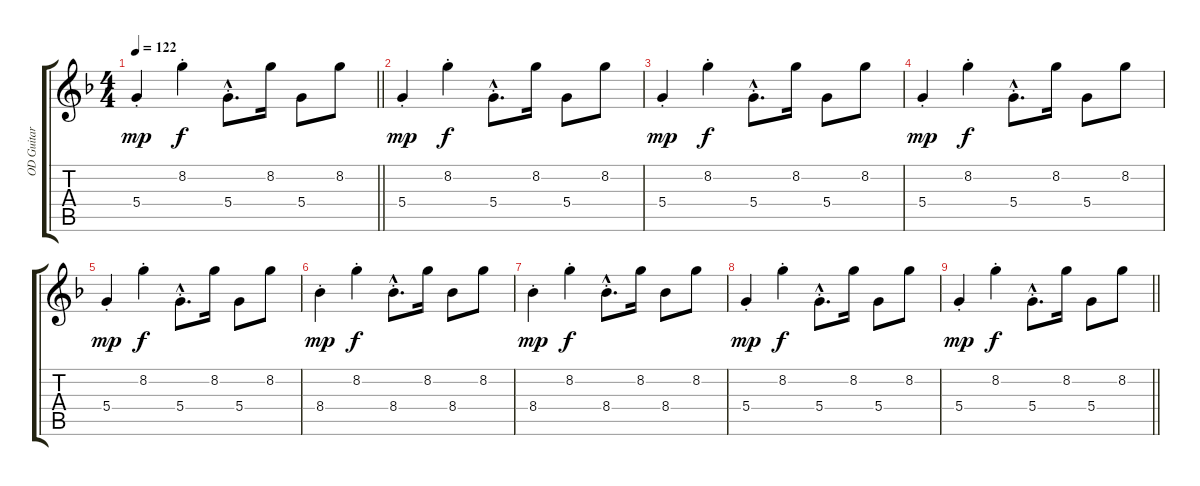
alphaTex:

\track ("OD Guitar" "OD Guitar") {instrument overdrivenguitar}
\staff {score tabs}
\tuning (E4 B3 G3 D3 A2 E2) {hide}
\ts (4 4)
\tempo 122
\clef g2
\barLineRight lightlight
\ks f
5.4{st}.4{dy mp} 8.2{st}.4{dy f} 5.4{hac st}.8{d} 8.2.16 5.4.8 8.2.8 |
5.4{st}.4{dy mp} 8.2{st}.4{dy f} 5.4{hac st}.8{d} 8.2.16 5.4.8 8.2.8 |
5.4{st}.4{dy mp} 8.2{st}.4{dy f} 5.4{hac st}.8{d} 8.2.16 5.4.8 8.2.8 |
5.4{st}.4{dy mp} 8.2{st}.4{dy f} 5.4{hac st}.8{d} 8.2.16 5.4.8 8.2.8 |
5.4{st}.4{dy mp} 8.2{st}.4{dy f} 5.4{hac st}.8{d} 8.2.16 5.4.8 8.2.8 |
8.4{st}.4{dy mp} 8.2{st}.4{dy f} 8.4{hac st}.8{d} 8.2.16 8.4.8 8.2.8 |
8.4{st}.4{dy mp} 8.2{st}.4{dy f} 8.4{hac st}.8{d} 8.2.16 8.4.8 8.2.8 |
5.4{st}.4{dy mp} 8.2{st}.4{dy f} 5.4{hac st}.8{d} 8.2.16 5.4.8 8.2.8 |
\barLineRight lightlight
5.4{st}.4{dy mp} 8.2{st}.4{dy f} 5.4{hac st}.8{d} 8.2.16 5.4.8 8.2.8
